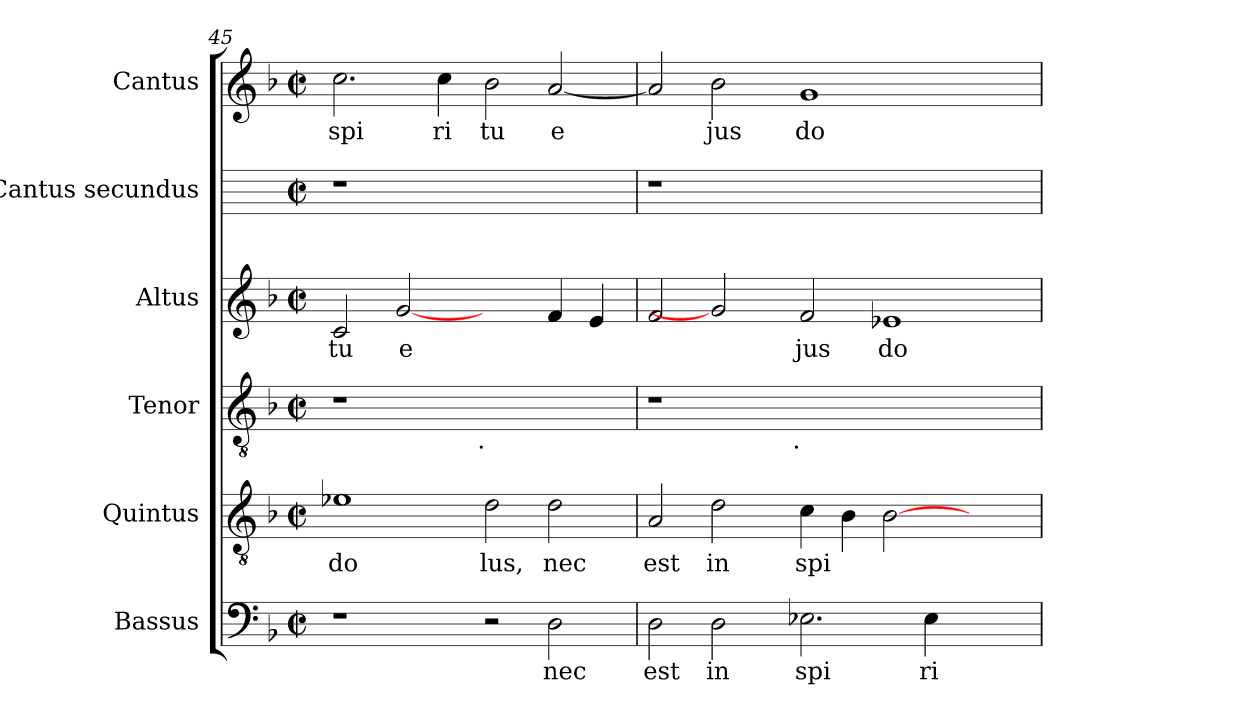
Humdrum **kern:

**kern	**text	**kern	**text	**kern	**kern	**text	**kern	**kern	**text
*part6	*part6	*part5	*part5	*part4	*part3	*part3	*part2	*part1	*part1
*staff6	*staff6	*staff5	*staff5	*staff4	*staff3	*staff3	*staff2	*staff1	*staff1
*I"Bassus	*	*I"Quintus	*	*I"Tenor	*I"Altus	*	*I"Cantus  secundus	*I"Cantus	*
*I'B	*	*I'Q	*	*I'T	*I'A	*	*	*I'C	*
*clefF4	*	*clefGv2	*	*clefGv2	*clefG2	*	*	*clefG2	*
*k[b-]	*	*k[b-]	*	*k[b-]	*k[b-]	*	*k[]	*k[b-]	*
*F:	*	*F:	*	*F:	*F:	*	*C:	*F:	*
*M2/2	*	*M2/2	*	*M2/2	*M2/2	*	*M2/2	*M2/2	*
*met(c|)	*	*met(c|)	*	*met(c|)	*met(c|)	*	*met(c|)	*met(c|)	*
=45	=45	=45	=45	=45	=45	=45	=45	=45	=45
!	!	!	!LO:LY:b:cj	!	!	!LO:LY:b:cj	!	!	!LO:LY:b:cj
*	*	*	*	*^	*	*	*	*	*
1r	.	1e-X	do	1r	2ryy	2c/	-tu	1r	2.cc\	spi
!	!	!	!	!	!	!	!LO:LY:b:cj	!	!	!
.	.	.	.	.	4ryy	[2g	e-	.	.	.
!	!	!	!	!	!	!	!	!	!	!LO:LY:b:cj
.	.	.	.	.	8...ryy	.	.	.	4cc\	ri
!	!	!	!	!	!LO:TX:b:t=.	!	!	!	!	!
.	.	.	.	.	1ryy	.	.	.	.	.
!	!	!	!LO:LY:b:cj	!	!	!	!	!	!	!LO:LY:b:cj
2r	.	2d\	lus,	1ryy	.	2ryy	.	1ryy	2b-\	tu
!	!LO:LY:b:cj	!	!LO:LY:b:cj	!	!	!	!LO:LY:b:cj	!	!	!LO:LY:b:cj
2D\	nec	2d\	nec	.	.	4f/	--	.	[<2a/	e
!	!	!	!	!	!	!	!LO:LY:b:cj	!	!	!
.	.	.	.	.	.	4e/	--	.	.	.
.	.	.	.	.	64ryy	.	.	.	.	.
=46	=46	=46	=46	=46	=46	=46	=46	=46	=46	=46
!	!LO:LY:b:cj	!	!LO:LY:b:cj	!	!	!	!LO:LY:b:cj	!	!	!LO:LY:b:cj
2D\	est	2A/	est	1r	2ryy	2f/	--	1r	2a/]	.
!	!LO:LY:b:cj	!	!LO:LY:b:cj	!	!	!	!	!	!	!LO:LY:b:cj
2D\	in	2d\	in	.	4ryy	2g]	.	.	2b-\	jus
.	.	.	.	.	8...ryy	.	.	.	.	.
!	!	!	!	!	!LO:TX:b:t=.	!	!	!	!	!
.	.	.	.	.	1ryy	.	.	.	.	.
!	!LO:LY:b:cj	!	!LO:LY:b:cj	!	!	!	!LO:LY:b:cj	!	!	!LO:LY:b:cj
2.E-X\	spi	4c\	spi	1.ryy	.	2f/	-jus	1.ryy	1g	do
!	!	!	!LO:LY:b:cj	!	!	!	!	!	!	!
.	.	4B-\	.	.	.	.	.	.	.	.
!	!	!	!LO:LY:b:cj	!	!	!	!LO:LY:b:cj	!	!	!
.	.	[>2B-\	.	.	.	1e-X	do-	.	.	.
!	!LO:LY:b:cj	!	!	!	!	!	!	!	!	!
4E-\	ri	.	.	.	.	.	.	.	.	.
.	.	.	.	.	2ryy	.	.	.	.	.
2ryy	.	2ryy	.	.	.	.	.	.	2ryy	.
.	.	.	.	.	64ryy	.	.	.	.	.
*	*	*	*	*v	*v	*	*	*	*	*
=	=	=	=	=	=	=	=	=	=
*-	*-	*-	*-	*-	*-	*-	*-	*-	*-
